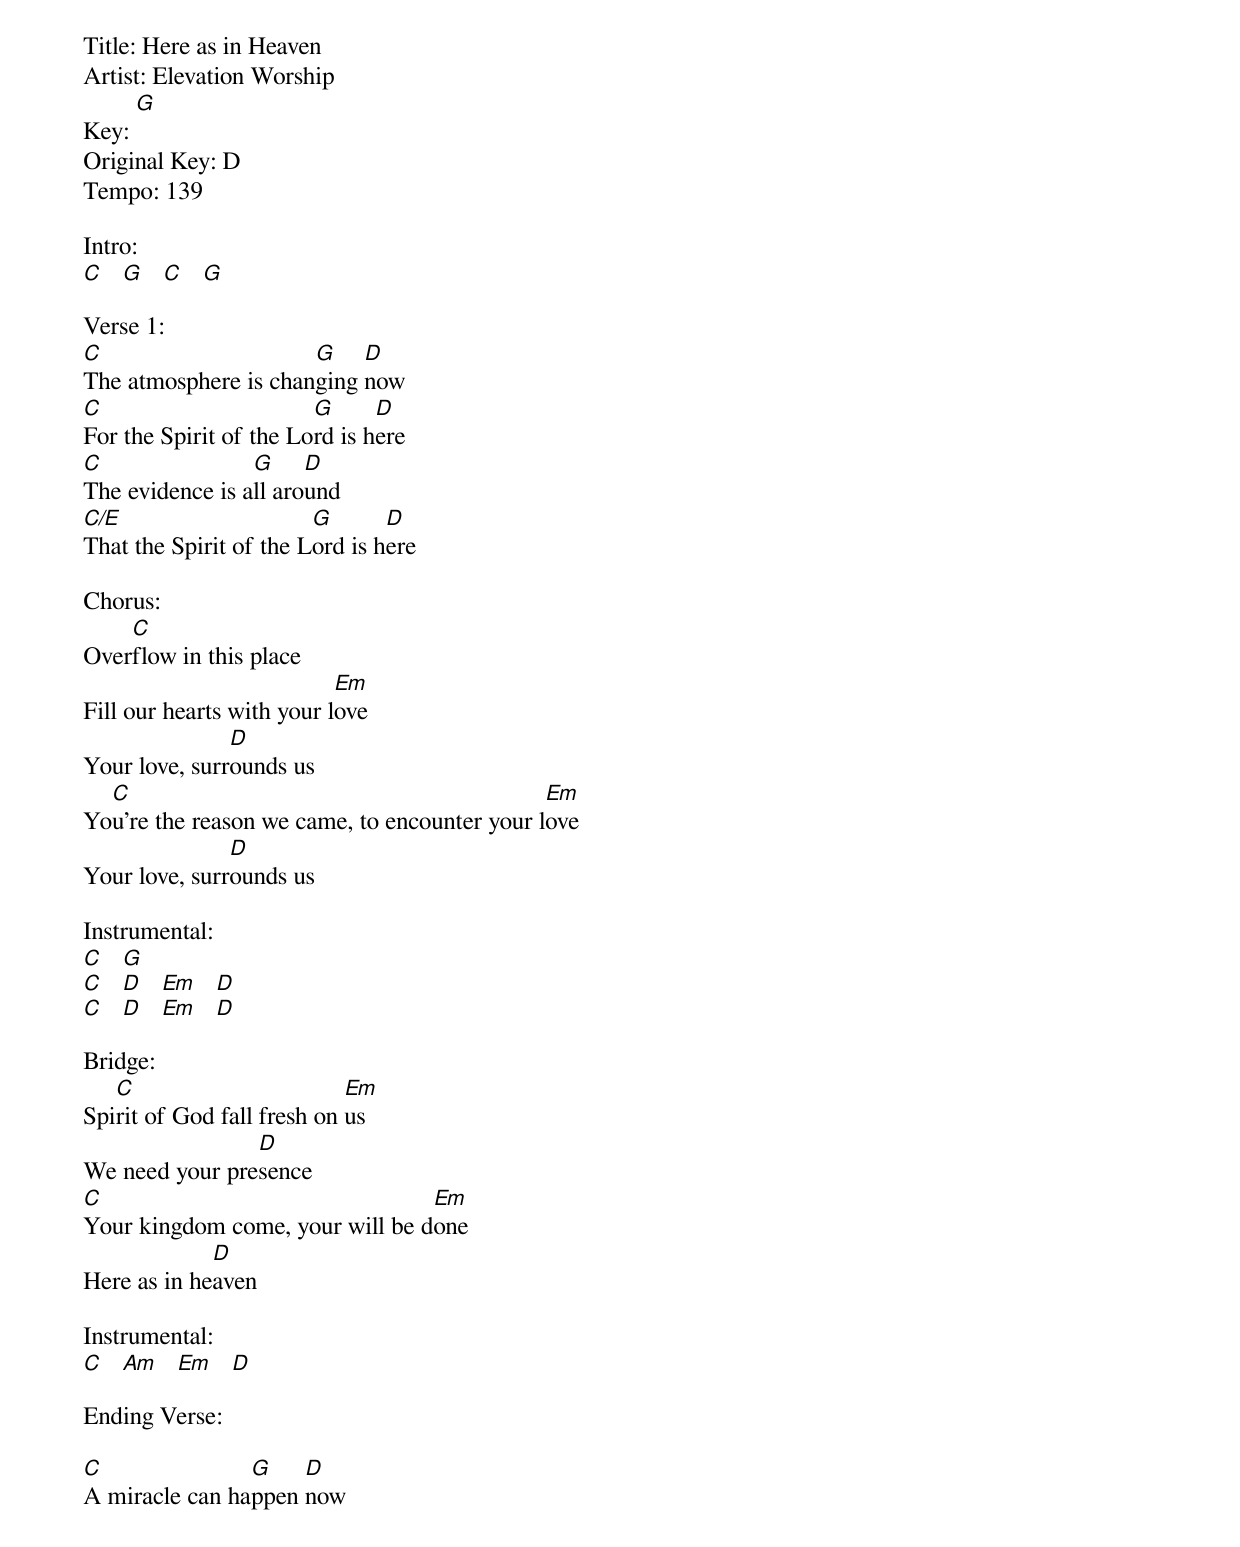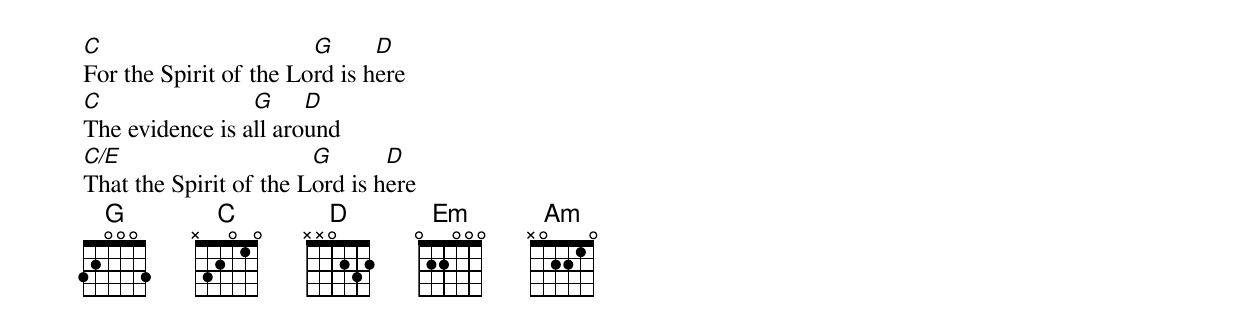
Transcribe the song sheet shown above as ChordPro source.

Title: Here as in Heaven
Artist: Elevation Worship
Key: [G]
Original Key: D
Tempo: 139

Intro:
[C]   [G]   [C]   [G]

Verse 1:
[C]The atmosphere is chan[G]ging [D]now
[C]For the Spirit of the Lo[G]rd is h[D]ere
[C]The evidence is a[G]ll aro[D]und
[C/E]That the Spirit of the L[G]ord is h[D]ere

Chorus:
Over[C]flow in this place
Fill our hearts with your l[Em]ove
Your love, surr[D]ounds us
Yo[C]u’re the reason we came, to encounter your l[Em]ove
Your love, surr[D]ounds us

Instrumental:
[C]   [G]
[C]   [D]   [Em]   [D]
[C]   [D]   [Em]   [D]

Bridge:
Spi[C]rit of God fall fresh on [Em]us
We need your pre[D]sence
[C]Your kingdom come, your will be d[Em]one
Here as in he[D]aven

Instrumental:
[C]   [Am]   [Em]   [D]

Ending Verse:

[C]A miracle can ha[G]ppen [D]now
[C]For the Spirit of the Lo[G]rd is h[D]ere
[C]The evidence is a[G]ll aro[D]und
[C/E]That the Spirit of the L[G]ord is h[D]ere
